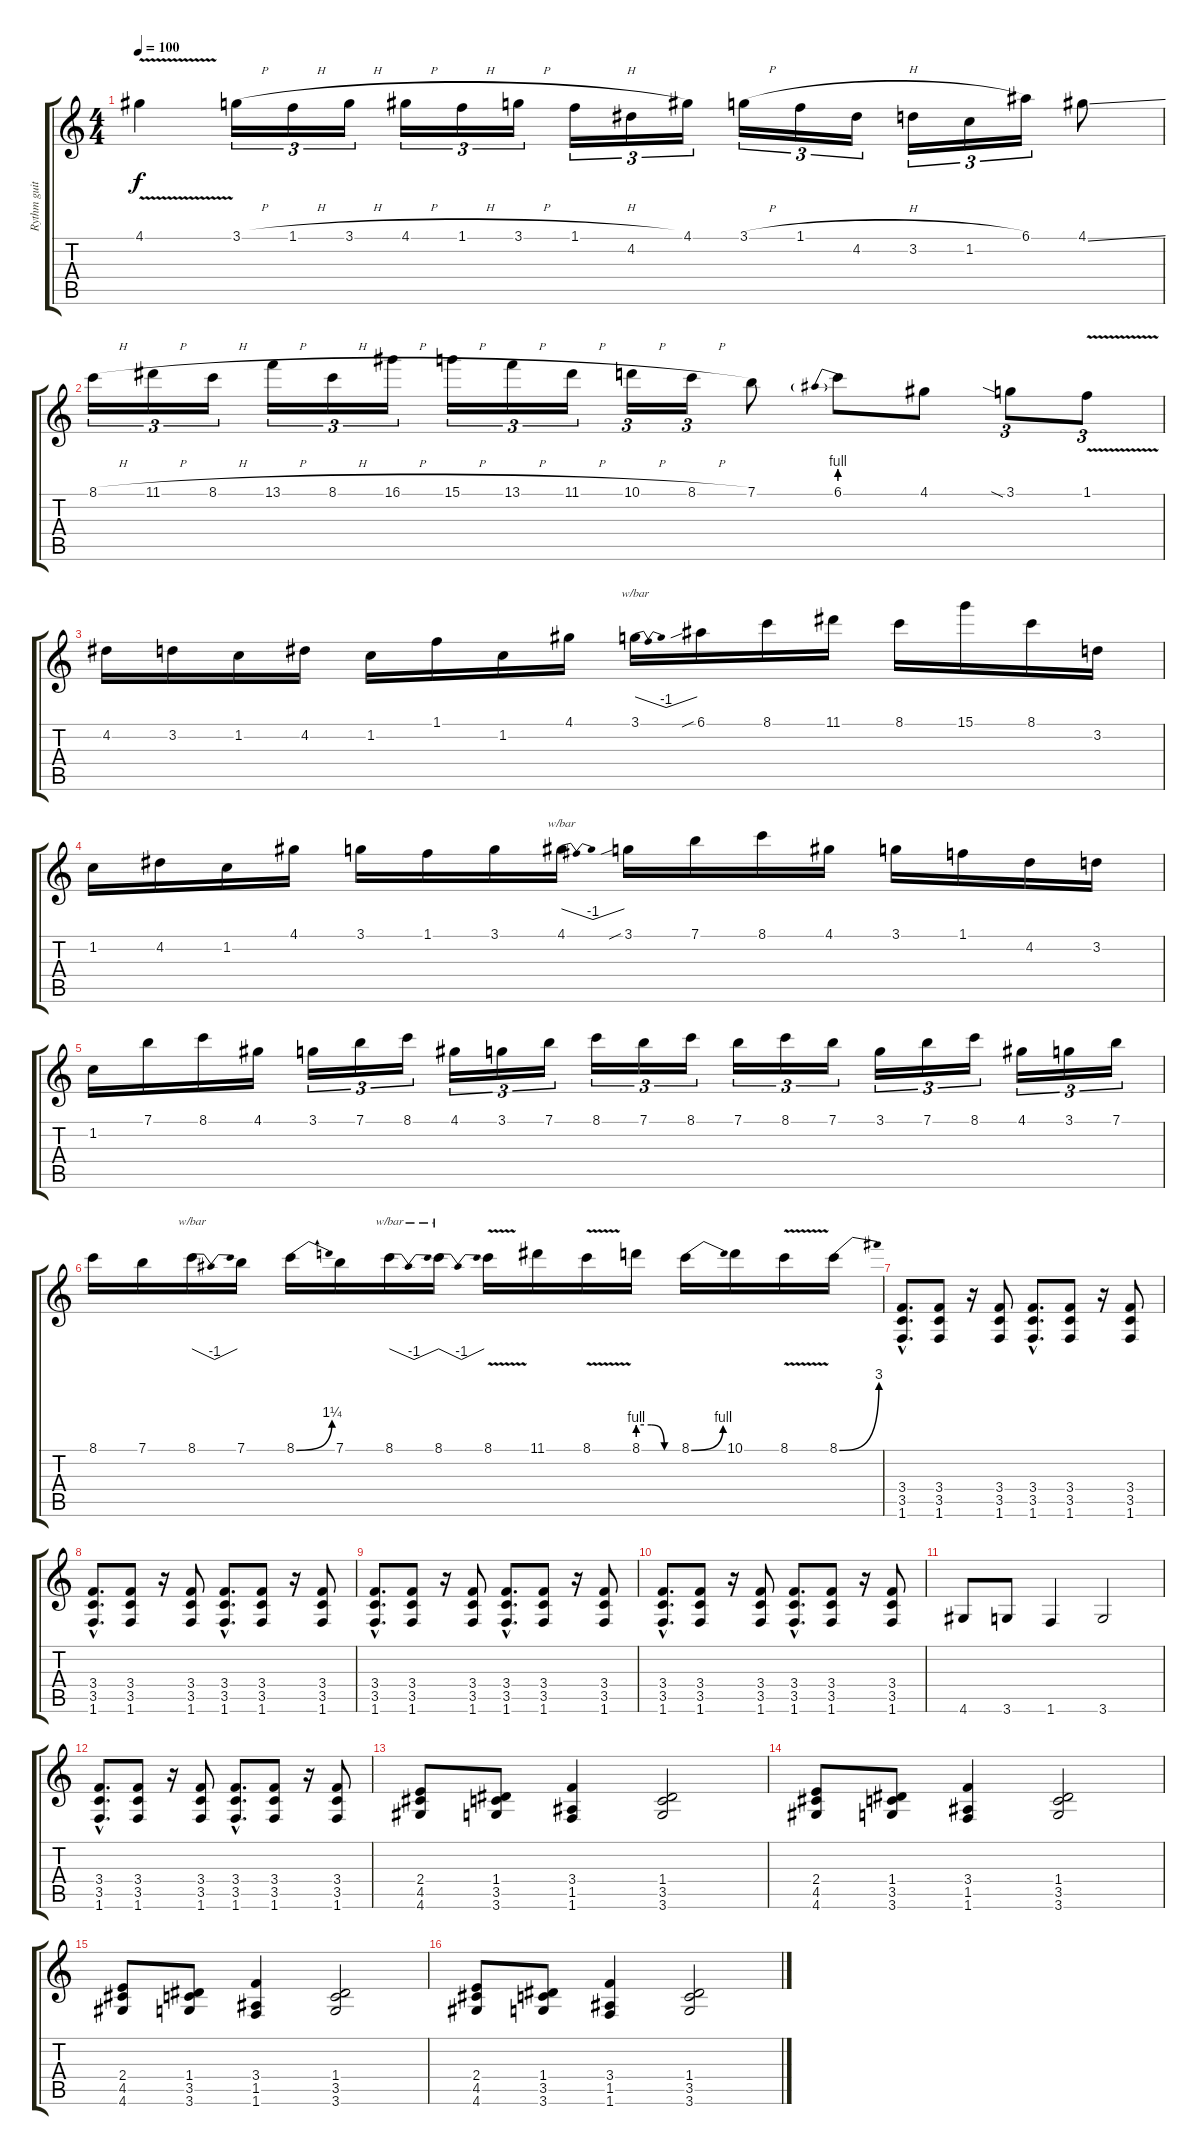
\track ("Rythm guitar" "Rythm guit") {instrument overdrivenguitar}
\staff {score tabs}
\tuning (E4 B3 G3 D3 A2 E2) {hide}
\ts (4 4)
\tempo 100
\clef g2
\ks c
4.1{v}.4{dy f volume 16} 3.1{h}.16{tu (3 2)} 1.1{h}.16{tu (3 2)} 3.1{h}.16{tu (3 2)} 4.1{h}.16{tu (3 2)} 1.1{h}.16{tu (3 2)} 3.1{h}.16{tu (3 2)} 1.1{h}.16{tu (3 2)} 4.2.16{tu (3 2)} 4.1.16{tu (3 2)} 3.1{h}.16{tu (3 2)} 1.1{h}.16{tu (3 2)} 4.2.16{tu (3 2)} 3.2.16{tu (3 2)} 1.2.16{tu (3 2)} 6.1.16{tu (3 2)} 4.1{ss}.8 |
8.1{h}.16{tu (3 2)} 11.1{h}.16{tu (3 2)} 8.1{h}.16{tu (3 2)} 13.1{h}.16{tu (3 2)} 8.1{h}.16{tu (3 2)} 16.1{h}.16{tu (3 2)} 15.1{h}.16{tu (3 2)} 13.1{h}.16{tu (3 2)} 11.1{h}.16{tu (3 2)} 10.1{h}.16{tu (3 2)} 8.1{h}.16{tu (3 2)} 7.1.8 6.1{be (prebend 0 4 60 4)}.8 4.1.8 3.1{sia}.8{tu (3 2)} 1.1{v}.8{tu (3 2)} |
4.2.16 3.2.16 1.2.16 4.2.16 1.2.16 1.1.16 1.2.16 4.1.16 3.1.16{tbe (dip default 0 0 30 -4 60 0)} 6.1{sib}.16 8.1.16 11.1.16 8.1.16 15.1.16 8.1.16 3.2.16 |
1.2.16 4.2.16 1.2.16 4.1.16 3.1.16 1.1.16 3.1.16 4.1.16{tbe (dip default 0 0 30 -4 60 0)} 3.1{sib}.16 7.1.16 8.1.16 4.1.16 3.1.16 1.1.16 4.2.16 3.2.16 |
1.2.16 7.1.16 8.1.16 4.1.16 3.1.16{tu (3 2)} 7.1.16{tu (3 2)} 8.1.16{tu (3 2)} 4.1.16{tu (3 2)} 3.1.16{tu (3 2)} 7.1.16{tu (3 2)} 8.1.16{tu (3 2)} 7.1.16{tu (3 2)} 8.1.16{tu (3 2)} 7.1.16{tu (3 2)} 8.1.16{tu (3 2)} 7.1.16{tu (3 2)} 3.1.16{tu (3 2)} 7.1.16{tu (3 2)} 8.1.16{tu (3 2)} 4.1.16{tu (3 2)} 3.1.16{tu (3 2)} 7.1.16{tu (3 2)} |
8.1.16 7.1.16 8.1.16{tbe (dip default 0 0 30 -4 60 0)} 7.1.16 8.1{be (bend 0 0 60 5)}.16 7.1.16 8.1.16{tbe (dip default 0 0 30 -4 60 0)} 8.1.16{tbe (dip default 0 0 30 -4 60 0)} 8.1{v}.16 11.1.16 8.1{v}.16 8.1{be (custom 0 4 20 4 40 0 60 0)}.16 8.1{be (bend 0 0 60 4)}.16 10.1.16 8.1{v}.16 8.1{be (bend 0 0 60 12)}.16 |
(3.4{hac} 3.5{hac} 1.6{hac}).8{d} (3.4 3.5 1.6).8 r.16 (3.4 3.5 1.6).8 (3.4{hac} 3.5{hac} 1.6{hac}).8{d} (3.4 3.5 1.6).8 r.16 (3.4 3.5 1.6).8 |
(3.4{hac} 3.5{hac} 1.6{hac}).8{d} (3.4 3.5 1.6).8 r.16 (3.4 3.5 1.6).8 (3.4{hac} 3.5{hac} 1.6{hac}).8{d} (3.4 3.5 1.6).8 r.16 (3.4 3.5 1.6).8 |
(3.4{hac} 3.5{hac} 1.6{hac}).8{d} (3.4 3.5 1.6).8 r.16 (3.4 3.5 1.6).8 (3.4{hac} 3.5{hac} 1.6{hac}).8{d} (3.4 3.5 1.6).8 r.16 (3.4 3.5 1.6).8 |
(3.4{hac} 3.5{hac} 1.6{hac}).8{d} (3.4 3.5 1.6).8 r.16 (3.4 3.5 1.6).8 (3.4{hac} 3.5{hac} 1.6{hac}).8{d} (3.4 3.5 1.6).8 r.16 (3.4 3.5 1.6).8 |
4.6.8 3.6.8 1.6.4 3.6.2 |
(3.4{hac} 3.5{hac} 1.6{hac}).8{d} (3.4 3.5 1.6).8 r.16 (3.4 3.5 1.6).8 (3.4{hac} 3.5{hac} 1.6{hac}).8{d} (3.4 3.5 1.6).8 r.16 (3.4 3.5 1.6).8 |
(2.4 4.5 4.6).8 (1.4 3.5 3.6).8 (3.4 1.5 1.6).4 (1.4 3.5 3.6).2 |
(2.4 4.5 4.6).8 (1.4 3.5 3.6).8 (3.4 1.5 1.6).4 (1.4 3.5 3.6).2 |
(2.4 4.5 4.6).8 (1.4 3.5 3.6).8 (3.4 1.5 1.6).4 (1.4 3.5 3.6).2 |
(2.4 4.5 4.6).8 (1.4 3.5 3.6).8 (3.4 1.5 1.6).4 (1.4 3.5 3.6).2
